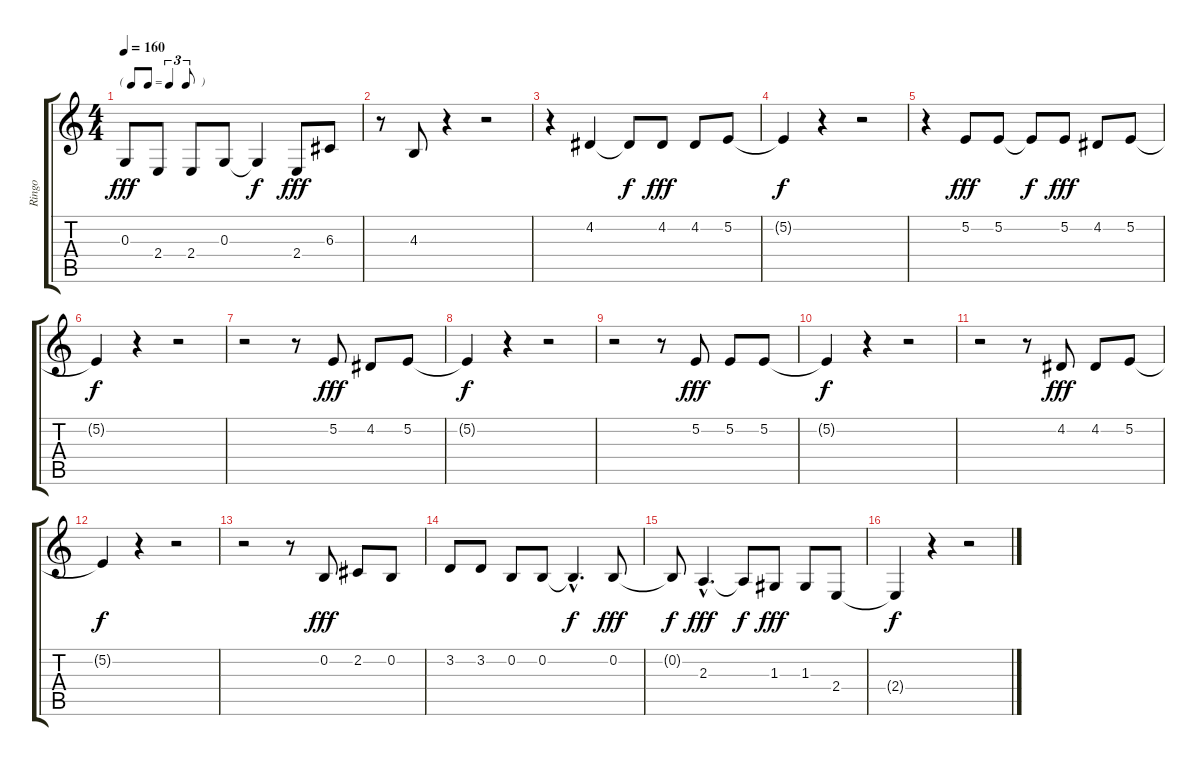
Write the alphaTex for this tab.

\track ("Ringo" "Ringo") {instrument altosax}
\staff {score tabs}
\tuning (E4 B3 G3 D3 A2 E2) {hide}
\ts (4 4)
\tf triplet8th
\tempo 160
\clef g2
\ks c
0.3.8{dy fff} 2.4.8 2.4.8 0.3.8 0.3{t}.4{dy f} 2.4.8{dy fff} 6.3.8 |
r.8 4.3.8 r.4 r.2 |
r.4 4.2.4 4.2{t}.8{dy f} 4.2.8{dy fff} 4.2.8 5.2.8 |
5.2{t}.4{dy f} r.4 r.2 |
r.4 5.2.8{dy fff} 5.2.8 5.2{t}.8{dy f} 5.2.8{dy fff} 4.2.8 5.2.8 |
5.2{t}.4{dy f} r.4 r.2 |
r.2 r.8 5.2.8{dy fff} 4.2.8 5.2.8 |
5.2{t}.4{dy f} r.4 r.2 |
r.2 r.8 5.2.8{dy fff} 5.2.8 5.2.8 |
5.2{t}.4{dy f} r.4 r.2 |
r.2 r.8 4.2.8{dy fff} 4.2.8 5.2.8 |
5.2{t}.4{dy f} r.4 r.2 |
r.2 r.8 0.2.8{dy fff} 2.2.8 0.2.8 |
3.2.8 3.2.8 0.2.8 0.2.8 0.2{hac t}.4{d dy f} 0.2.8{dy fff} |
0.2{t}.8{dy f} 2.3{hac}.4{d dy fff} 2.3{t}.8{dy f} 1.3.8{dy fff} 1.3.8 2.4.8 |
2.4{t}.4{dy f} r.4 r.2
